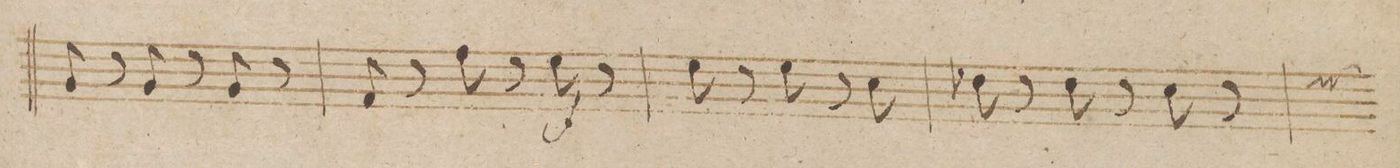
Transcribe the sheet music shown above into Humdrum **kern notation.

**kern	**dynam
*I"Viola.	*
*clefC3	*
*k[b-]	*
*M3/4	*
8A/	.
8r	.
8A/	.
8r	.
8A/	.
8r	.
=41	=41
8G/	.
8r	.
8g\	.
8r	.
8f\	f
8r	.
=42	=42
8f\	.
8r	.
8f\	.
8r	.
8d\	.
8r	.
=43	=43
8e-X\	.
8r	.
8e-\	.
8r	.
8d\	.
8r	.
*custos	*
=44	=44
*-	*-
